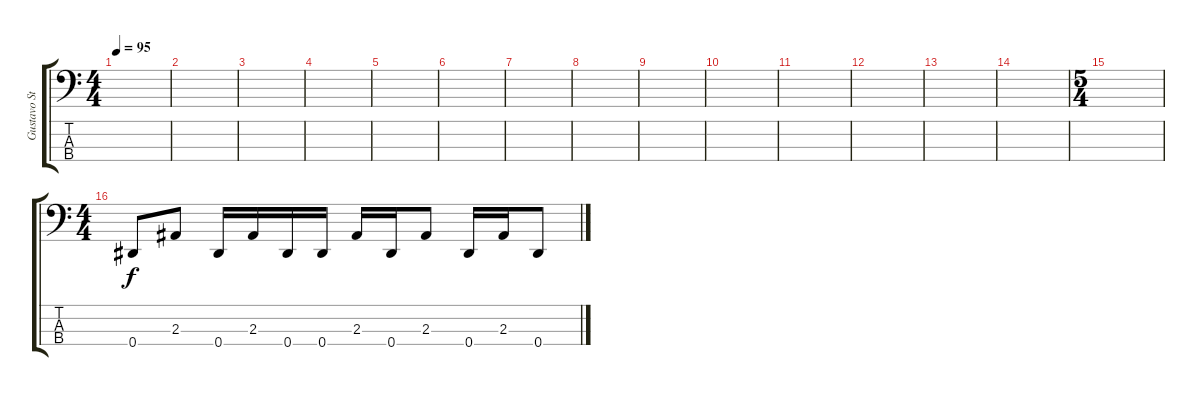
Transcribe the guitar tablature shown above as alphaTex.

\track ("Gustavo Strapazon" "Gustavo St") {instrument electricbassfinger}
\staff {score tabs}
\tuning (Gb2 Db2 Ab1 Eb1) {hide}
\ts (4 4)
\tempo 95
\clef f4
\ks c
|
|
|
|
|
|
|
|
|
|
|
|
|
|
\ts (5 4)
|
\ts (4 4)
0.4.8 2.3.8 0.4.16 2.3.16 0.4.16 0.4.16 2.3.16 0.4.16 2.3.8 0.4.16 2.3.16 0.4.8
